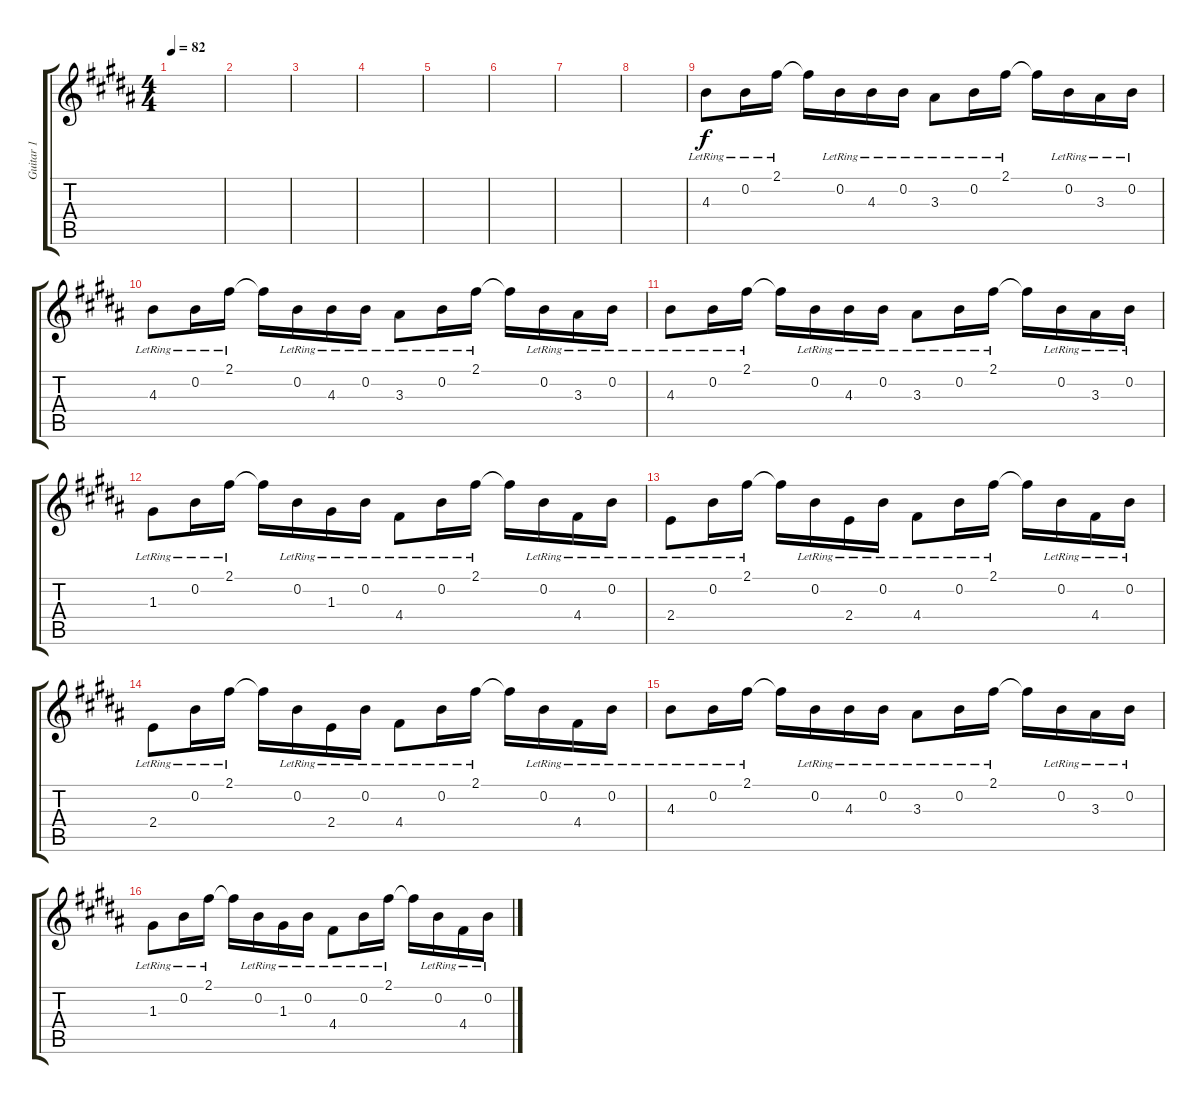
\track ("Guitar 1" "Guitar 1") {instrument electricguitarjazz}
\staff {score tabs}
\tuning (E4 B3 G3 D3 A2 E2) {hide}
\ts (4 4)
\tempo 82
\clef g2
\ks b
|
|
|
|
|
|
|
|
4.3{lr}.8 0.2{lr}.16 2.1{lr}.16 2.1{t}.16 0.2{lr}.16 4.3{lr}.16 0.2{lr}.16 3.3{lr}.8 0.2{lr}.16 2.1{lr}.16 2.1{t}.16 0.2{lr}.16 3.3{lr}.16 0.2{lr}.16 |
4.3{lr}.8 0.2{lr}.16 2.1{lr}.16 2.1{t}.16 0.2{lr}.16 4.3{lr}.16 0.2{lr}.16 3.3{lr}.8 0.2{lr}.16 2.1{lr}.16 2.1{t}.16 0.2{lr}.16 3.3{lr}.16 0.2{lr}.16 |
4.3{lr}.8 0.2{lr}.16 2.1{lr}.16 2.1{t}.16 0.2{lr}.16 4.3{lr}.16 0.2{lr}.16 3.3{lr}.8 0.2{lr}.16 2.1{lr}.16 2.1{t}.16 0.2{lr}.16 3.3{lr}.16 0.2{lr}.16 |
1.3{lr}.8 0.2{lr}.16 2.1{lr}.16 2.1{t}.16 0.2{lr}.16 1.3{lr}.16 0.2{lr}.16 4.4{lr}.8 0.2{lr}.16 2.1{lr}.16 2.1{t}.16 0.2{lr}.16 4.4{lr}.16 0.2{lr}.16 |
2.4{lr}.8 0.2{lr}.16 2.1{lr}.16 2.1{t}.16 0.2{lr}.16 2.4{lr}.16 0.2{lr}.16 4.4{lr}.8 0.2{lr}.16 2.1{lr}.16 2.1{t}.16 0.2{lr}.16 4.4{lr}.16 0.2{lr}.16 |
2.4{lr}.8 0.2{lr}.16 2.1{lr}.16 2.1{t}.16 0.2{lr}.16 2.4{lr}.16 0.2{lr}.16 4.4{lr}.8 0.2{lr}.16 2.1{lr}.16 2.1{t}.16 0.2{lr}.16 4.4{lr}.16 0.2{lr}.16 |
4.3{lr}.8 0.2{lr}.16 2.1{lr}.16 2.1{t}.16 0.2{lr}.16 4.3{lr}.16 0.2{lr}.16 3.3{lr}.8 0.2{lr}.16 2.1{lr}.16 2.1{t}.16 0.2{lr}.16 3.3{lr}.16 0.2{lr}.16 |
1.3{lr}.8 0.2{lr}.16 2.1{lr}.16 2.1{t}.16 0.2{lr}.16 1.3{lr}.16 0.2{lr}.16 4.4{lr}.8 0.2{lr}.16 2.1{lr}.16 2.1{t}.16 0.2{lr}.16 4.4{lr}.16 0.2{lr}.16
